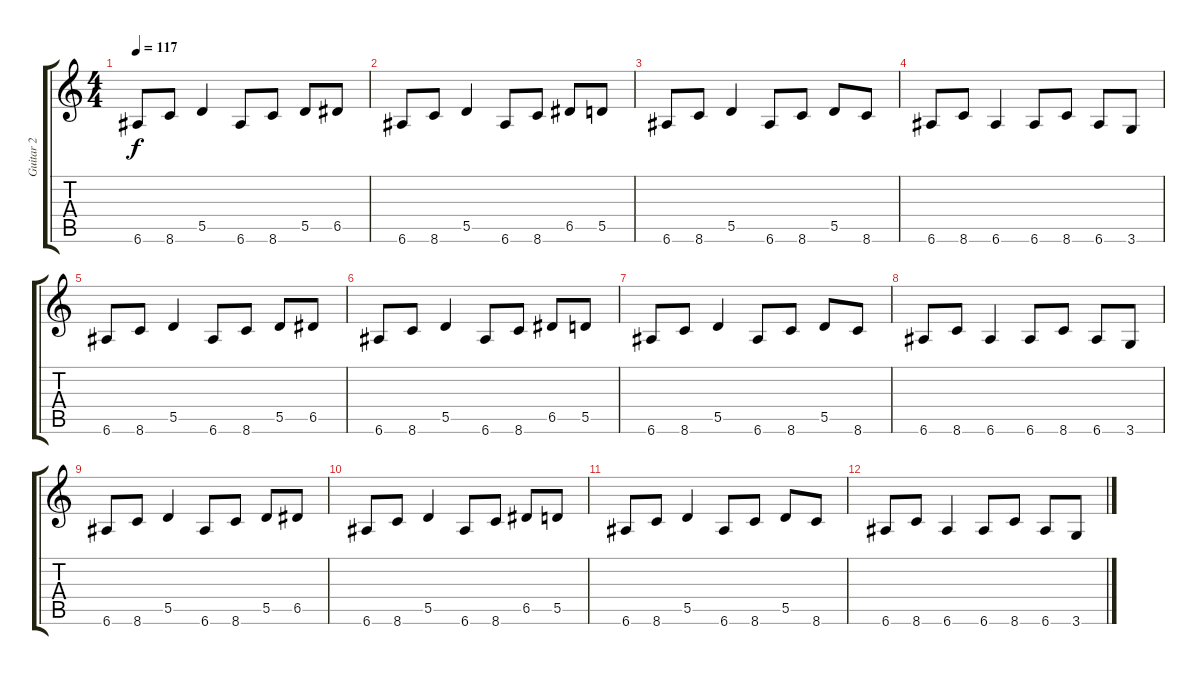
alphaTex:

\track ("Guitar 2" "Guitar 2") {instrument acousticguitarnylon}
\staff {score tabs}
\tuning (E4 B3 G3 D3 A2 E2) {hide}
\ts (4 4)
\tempo 117
\clef g2
\ks c
6.6.8{dy f} 8.6.8 5.5.4 6.6.8 8.6.8 5.5.8 6.5.8 |
6.6.8 8.6.8 5.5.4 6.6.8 8.6.8 6.5.8 5.5.8 |
6.6.8 8.6.8 5.5.4 6.6.8 8.6.8 5.5.8 8.6.8 |
6.6.8 8.6.8 6.6.4 6.6.8 8.6.8 6.6.8 3.6.8 |
6.6.8 8.6.8 5.5.4 6.6.8 8.6.8 5.5.8 6.5.8 |
6.6.8 8.6.8 5.5.4 6.6.8 8.6.8 6.5.8 5.5.8 |
6.6.8 8.6.8 5.5.4 6.6.8 8.6.8 5.5.8 8.6.8 |
6.6.8 8.6.8 6.6.4 6.6.8 8.6.8 6.6.8 3.6.8 |
6.6.8 8.6.8 5.5.4 6.6.8 8.6.8 5.5.8 6.5.8 |
6.6.8 8.6.8 5.5.4 6.6.8 8.6.8 6.5.8 5.5.8 |
6.6.8 8.6.8 5.5.4 6.6.8 8.6.8 5.5.8 8.6.8 |
6.6.8 8.6.8 6.6.4 6.6.8 8.6.8 6.6.8 3.6.8
